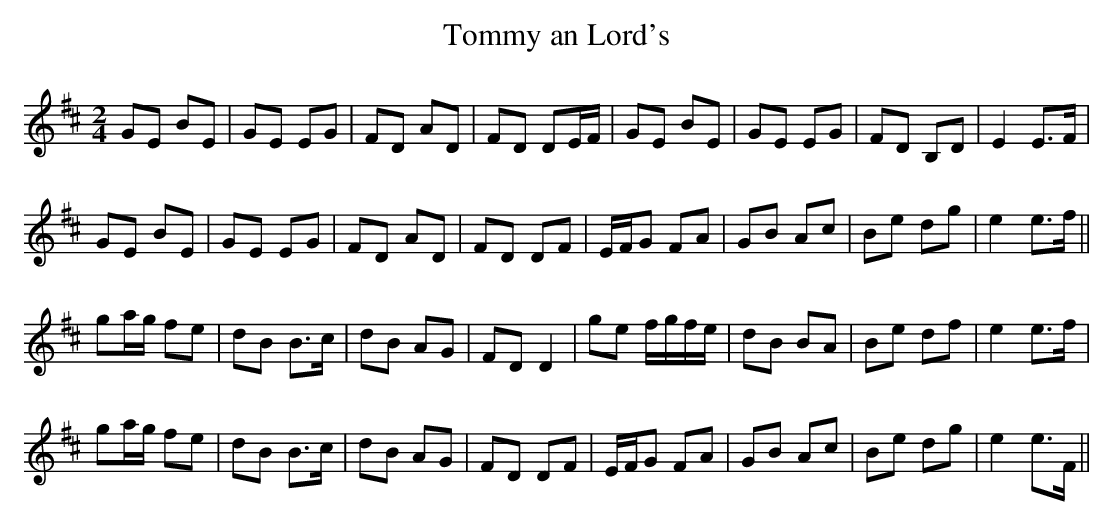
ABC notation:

X:1
T:Tommy an Lord's
M:2/4
L:1/8
K:Edor
GE BE | GE EG | FD AD | FD DE/F/ | GE BE | GE EG | FD B,D | E2 E>F |
GE BE | GE EG | FD AD | FD DF | E/F/G FA | GB Ac | Be dg | e2 e>f ||
ga/g/ fe | dB B>c | dB AG | FD D2 | ge f/g/f/e/ | dB BA | Be df | e2 e>f |
ga/g/ fe | dB B>c | dB AG | FD DF | E/F/G FA | GB Ac | Be dg | e2 e>F ||
